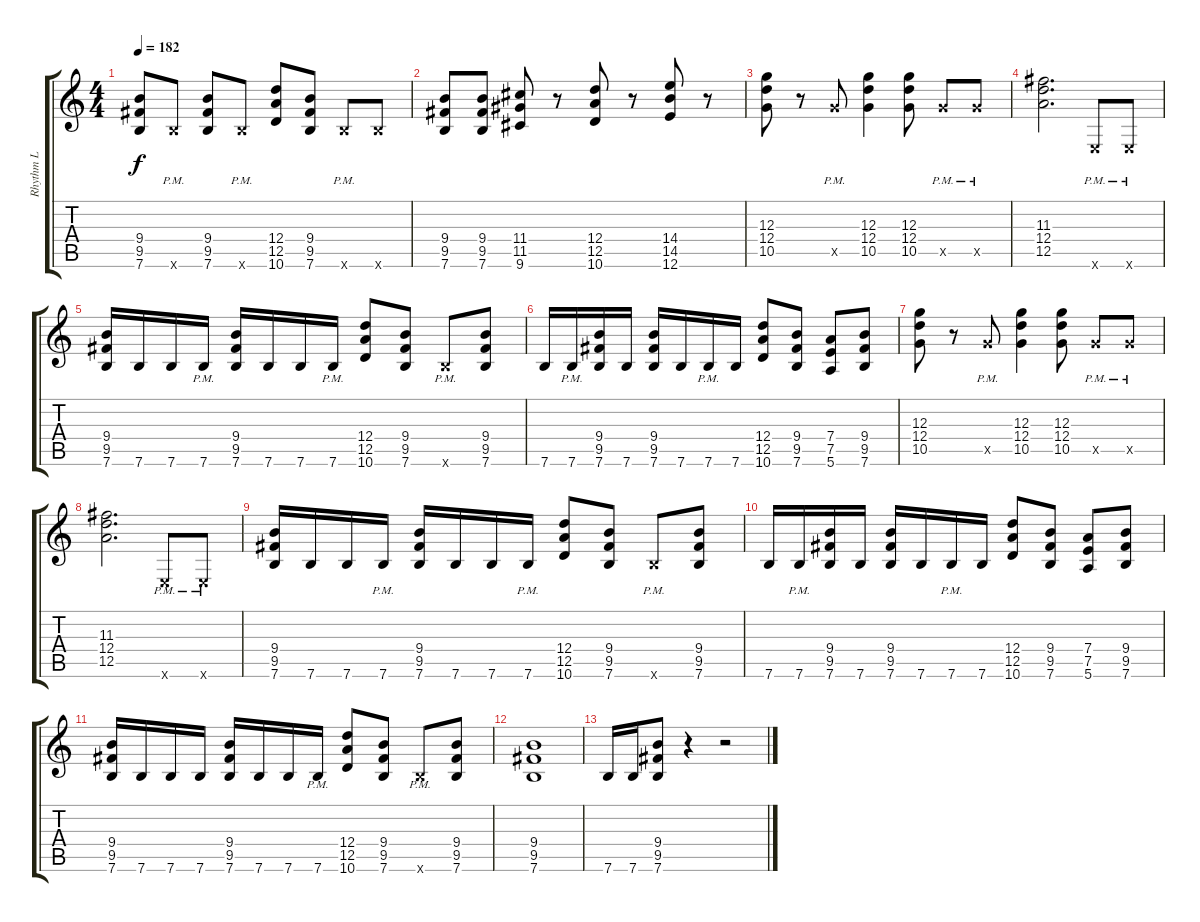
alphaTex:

\track ("Rhythm L" "Rhythm L") {instrument distortionguitar}
\staff {score tabs}
\tuning (E4 B3 G3 D3 A2 E2) {hide}
\ts (4 4)
\tempo 182
\clef g2
\ks c
(9.4 9.5 7.6).8{dy f} 7.6{pm x}.8 (9.4 9.5 7.6).8 7.6{pm x}.8 (12.4 12.5 10.6).8 (9.4 9.5 7.6).8 7.6{pm x}.8 7.6{x}.8 |
(9.4 9.5 7.6).8 (9.4 9.5 7.6).8 (11.4 11.5 9.6).8 r.8 (12.4 12.5 10.6).8 r.8 (14.4 14.5 12.6).8 r.8 |
(12.3 12.4 10.5).8 r.8 10.5{pm x}.8 (12.3 12.4 10.5).4 (12.3 12.4 10.5).8 10.5{pm x}.8 10.5{pm x}.8 |
(11.3 12.4 12.5).2{d} 0.6{pm x}.8 0.6{pm x}.8 |
(9.4 9.5 7.6).16 7.6.16 7.6.16 7.6{pm}.16 (9.4 9.5 7.6).16 7.6.16 7.6.16 7.6{pm}.16 (12.4 12.5 10.6).8 (9.4 9.5 7.6).8 7.6{pm x}.8 (9.4 9.5 7.6).8 |
7.6.16 7.6{pm}.16 (9.4 9.5 7.6).16 7.6.16 (9.4 9.5 7.6).16 7.6.16 7.6{pm}.16 7.6.16 (12.4 12.5 10.6).8 (9.4 9.5 7.6).8 (7.4 7.5 5.6).8 (9.4 9.5 7.6).8 |
(12.3 12.4 10.5).8 r.8 10.5{pm x}.8 (12.3 12.4 10.5).4 (12.3 12.4 10.5).8 10.5{pm x}.8 10.5{pm x}.8 |
(11.3 12.4 12.5).2{d} 0.6{pm x}.8 0.6{pm x}.8 |
(9.4 9.5 7.6).16 7.6.16 7.6.16 7.6{pm}.16 (9.4 9.5 7.6).16 7.6.16 7.6.16 7.6{pm}.16 (12.4 12.5 10.6).8 (9.4 9.5 7.6).8 7.6{pm x}.8 (9.4 9.5 7.6).8 |
7.6.16 7.6{pm}.16 (9.4 9.5 7.6).16 7.6.16 (9.4 9.5 7.6).16 7.6.16 7.6{pm}.16 7.6.16 (12.4 12.5 10.6).8 (9.4 9.5 7.6).8 (7.4 7.5 5.6).8 (9.4 9.5 7.6).8 |
(9.4 9.5 7.6).16 7.6.16 7.6.16 7.6.16 (9.4 9.5 7.6).16 7.6.16 7.6.16 7.6{pm}.16 (12.4 12.5 10.6).8 (9.4 9.5 7.6).8 7.6{pm x}.8 (9.4 9.5 7.6).8 |
(9.4 9.5 7.6).1 |
7.6.16 7.6.16 (9.4 9.5 7.6).8 r.4 r.2
